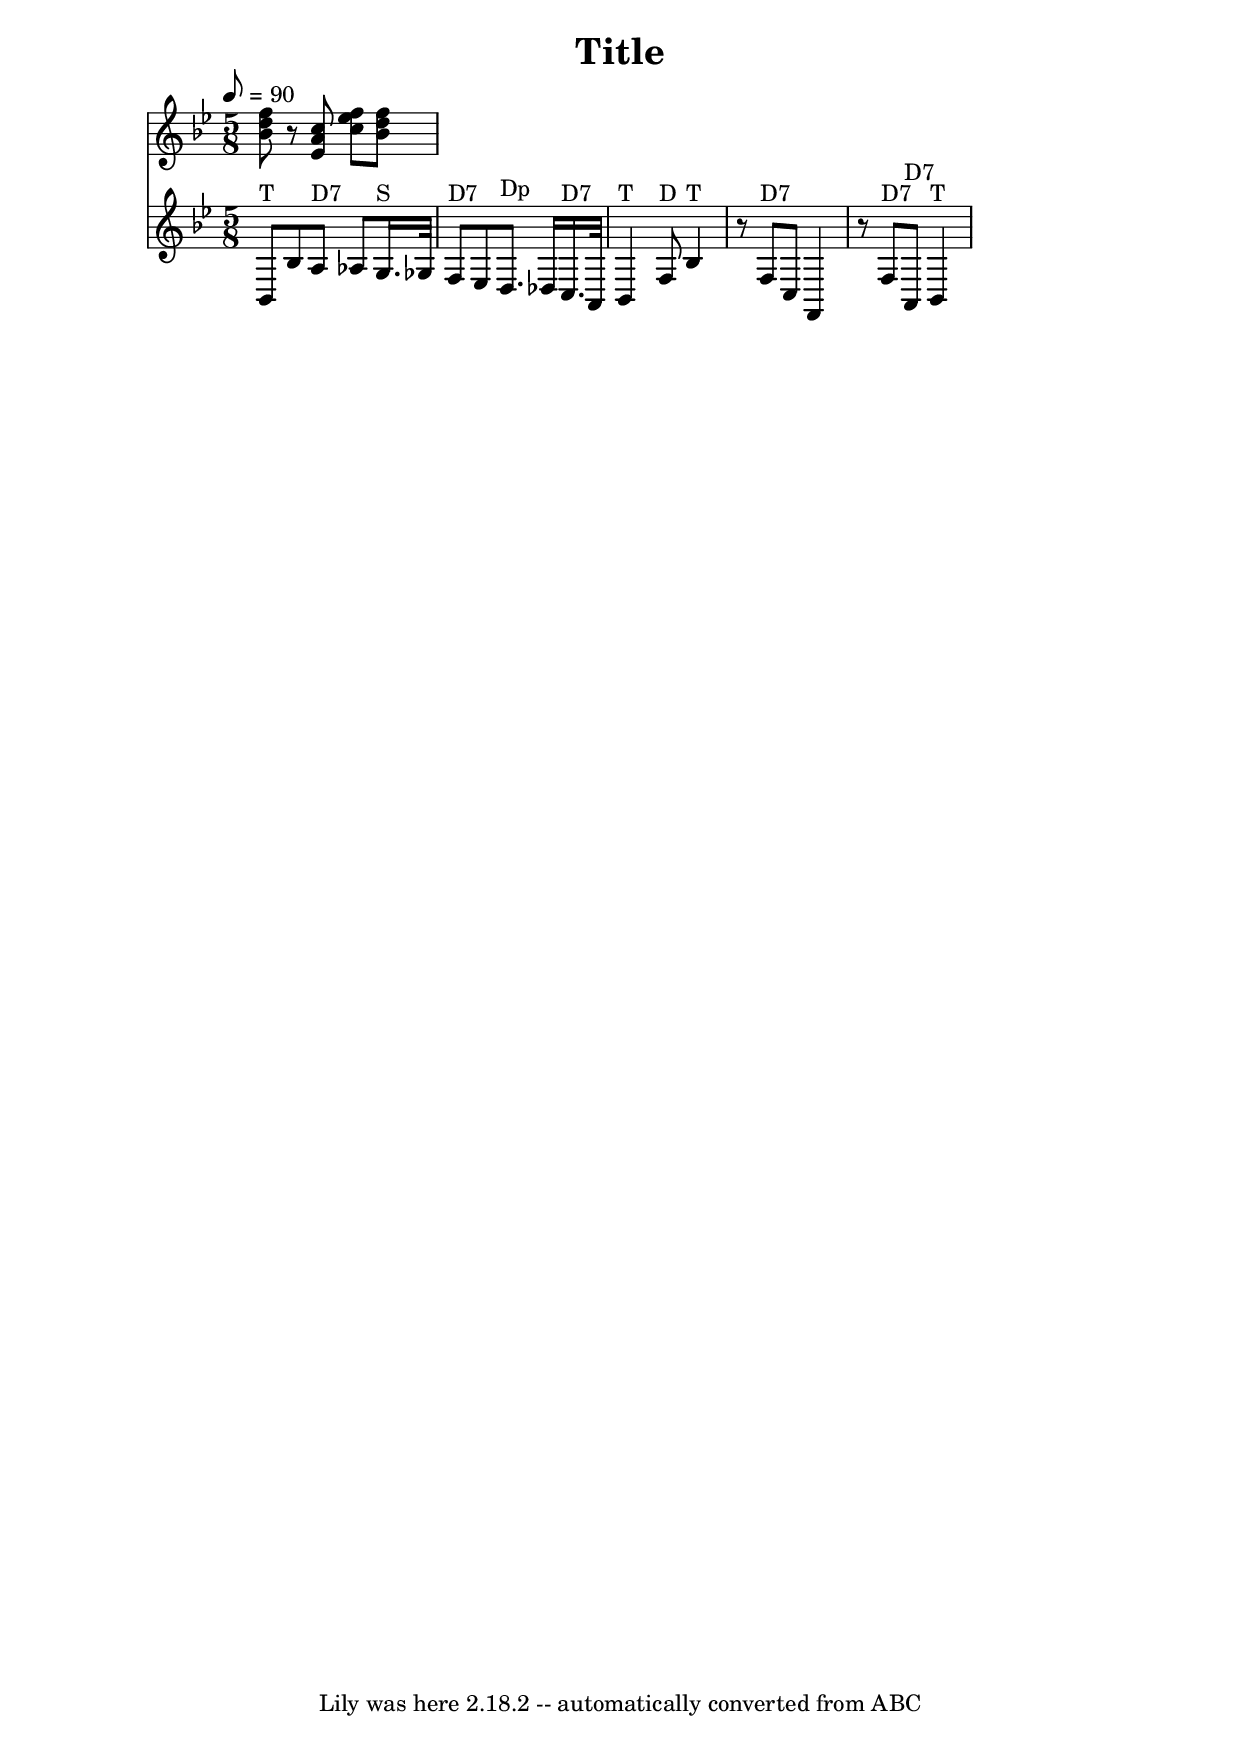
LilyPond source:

\version "2.7.40"
\header {
	crossRefNumber = "3"
	footnotes = ""
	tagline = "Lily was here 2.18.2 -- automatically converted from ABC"
	title = "Title"
}
voiceB =  {
\set Score.defaultBarType = ""

<<   bes'8    d''8    f''8   >>     r8 <<   ees'8    a'8    c''8   >> <<   c''8 
   ees''8    f''8   >> <<   bes'8    d''8    f''8   >>   
}
voiceC =  {
\set Score.defaultBarType = ""

    bes,8 ^"T"   bes8    a8 ^"D7"   aes8    g16. ^"S"   ges32    \bar "|"   f8 
^"D7"   ees8    d8. ^"Dp"   des16    c16. ^"D7"   a,32    \bar "|"   bes,4 ^"T" 
  f8 ^"D"   bes4 ^"T"   \bar "|"     r8   f8 ^"D7"   c8    f,4    \bar "|"   r8 
  f8 ^"D7"   a,8 ^"D7"   bes,4 ^"T"   \bar "|"   
}
voicedefault =  {
\set Score.defaultBarType = ""

% %score 1 2
 \tempo  8=90
 \time 5/8 \key bes \major 
}

\score{
    <<

	\context Staff="1"
	{
	    \voicedefault
	    \voiceB 
	}

	\context Staff="2"
	{
	    \voicedefault
	    \voiceC 
	}

    >>
	\layout {
	}
	\midi {}
}
